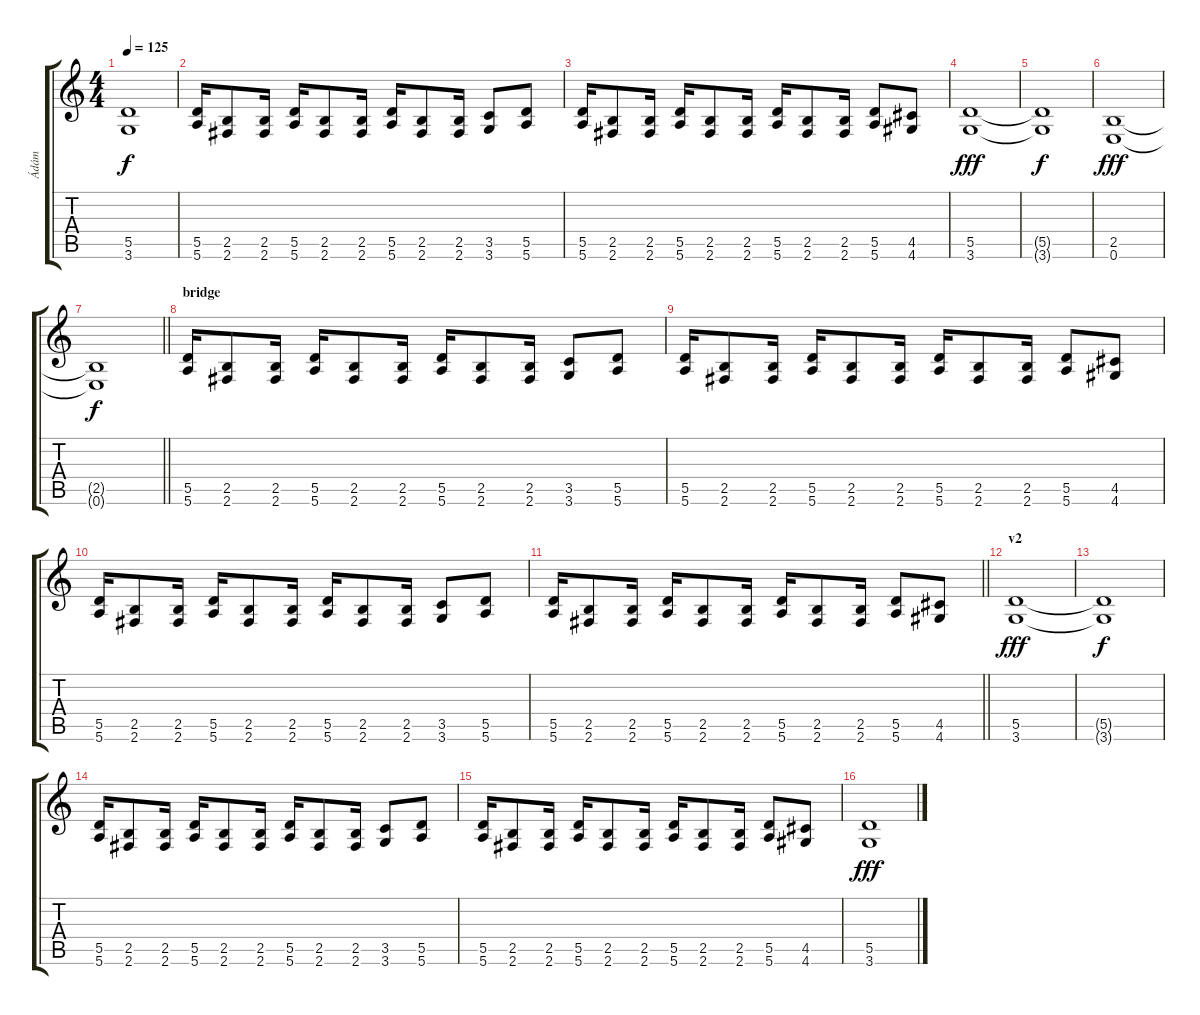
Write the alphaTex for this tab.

\track ("Ádám" "Ádám") {instrument distortionguitar}
\staff {score tabs}
\tuning (E4 B3 G3 D3 A2 E2) {hide}
\ts (4 4)
\tempo 125
\clef g2
\ks c
(5.5{t} 3.6{t}).1{dy f} |
(5.5 5.6).16 (2.5 2.6).8 (2.5 2.6).16 (5.5 5.6).16 (2.5 2.6).8 (2.5 2.6).16 (5.5 5.6).16 (2.5 2.6).8 (2.5 2.6).16 (3.5 3.6).8 (5.5 5.6).8 |
(5.5 5.6).16 (2.5 2.6).8 (2.5 2.6).16 (5.5 5.6).16 (2.5 2.6).8 (2.5 2.6).16 (5.5 5.6).16 (2.5 2.6).8 (2.5 2.6).16 (5.5 5.6).8 (4.5 4.6).8 |
(5.5 3.6).1{dy fff} |
(5.5{t} 3.6{t}).1{dy f} |
(2.5 0.6).1{dy fff} |
\barLineRight lightlight
(2.5{t} 0.6{t}).1{dy f} |
\section ("" "bridge")
(5.5 5.6).16 (2.5 2.6).8 (2.5 2.6).16 (5.5 5.6).16 (2.5 2.6).8 (2.5 2.6).16 (5.5 5.6).16 (2.5 2.6).8 (2.5 2.6).16 (3.5 3.6).8 (5.5 5.6).8 |
(5.5 5.6).16 (2.5 2.6).8 (2.5 2.6).16 (5.5 5.6).16 (2.5 2.6).8 (2.5 2.6).16 (5.5 5.6).16 (2.5 2.6).8 (2.5 2.6).16 (5.5 5.6).8 (4.5 4.6).8 |
(5.5 5.6).16 (2.5 2.6).8 (2.5 2.6).16 (5.5 5.6).16 (2.5 2.6).8 (2.5 2.6).16 (5.5 5.6).16 (2.5 2.6).8 (2.5 2.6).16 (3.5 3.6).8 (5.5 5.6).8 |
\barLineRight lightlight
(5.5 5.6).16 (2.5 2.6).8 (2.5 2.6).16 (5.5 5.6).16 (2.5 2.6).8 (2.5 2.6).16 (5.5 5.6).16 (2.5 2.6).8 (2.5 2.6).16 (5.5 5.6).8 (4.5 4.6).8 |
\section ("" "v2")
(5.5 3.6).1{dy fff} |
(5.5{t} 3.6{t}).1{dy f} |
(5.5 5.6).16 (2.5 2.6).8 (2.5 2.6).16 (5.5 5.6).16 (2.5 2.6).8 (2.5 2.6).16 (5.5 5.6).16 (2.5 2.6).8 (2.5 2.6).16 (3.5 3.6).8 (5.5 5.6).8 |
(5.5 5.6).16 (2.5 2.6).8 (2.5 2.6).16 (5.5 5.6).16 (2.5 2.6).8 (2.5 2.6).16 (5.5 5.6).16 (2.5 2.6).8 (2.5 2.6).16 (5.5 5.6).8 (4.5 4.6).8 |
(5.5 3.6).1{dy fff}
